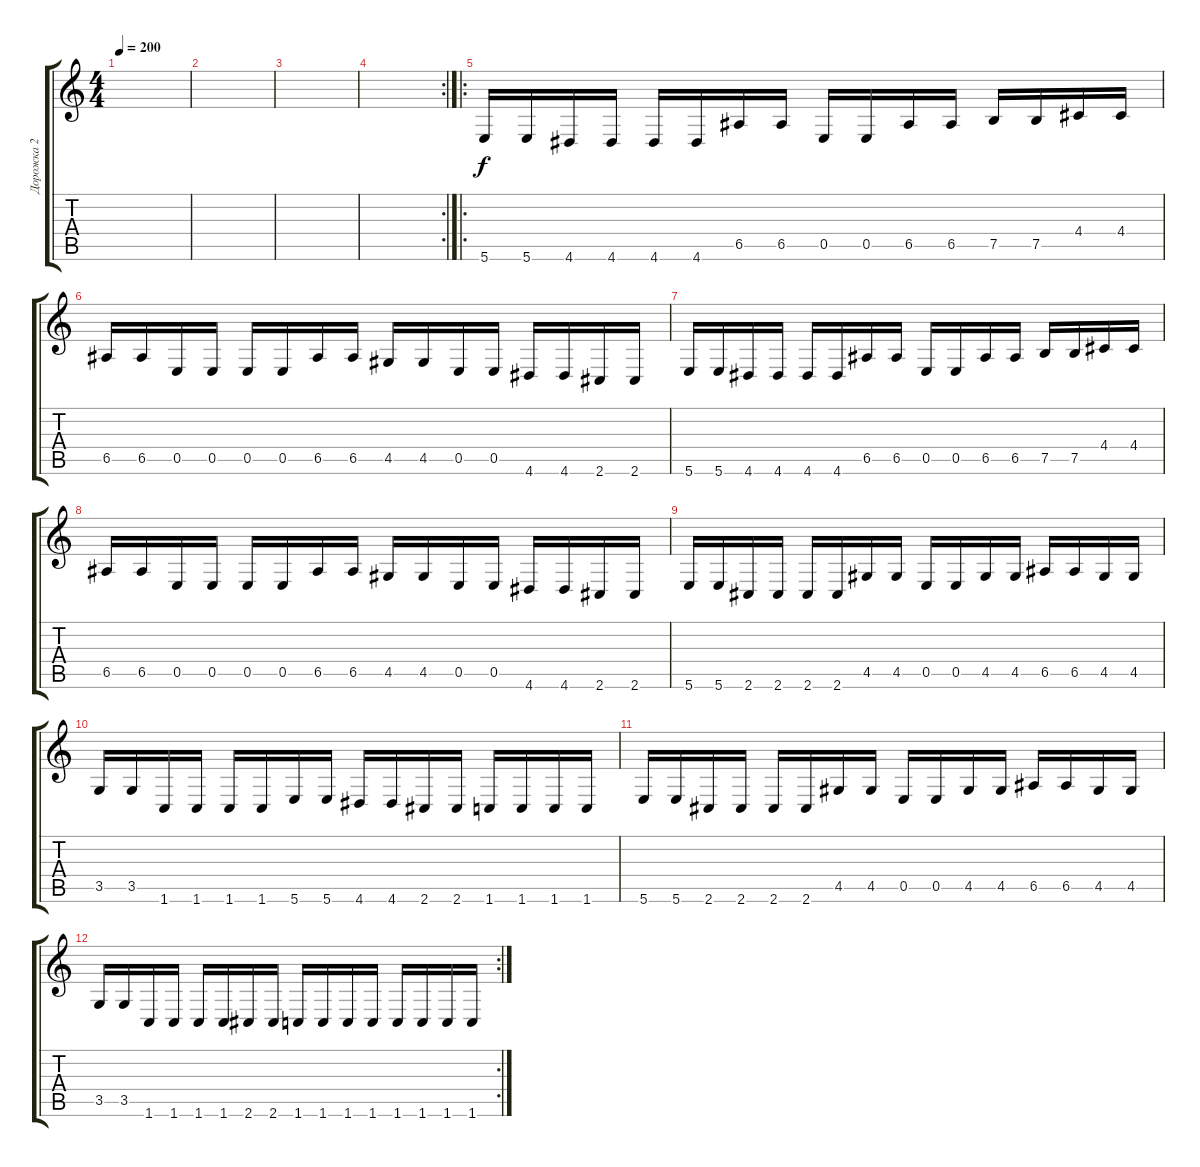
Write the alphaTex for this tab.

\track ("Дорожка 2" "Дорожка 2") {instrument distortionguitar}
\staff {score tabs}
\tuning (B3 Gb3 D3 A2 E2 B1) {hide}
\ts (4 4)
\tempo 200
\clef g2
\ks c
|
|
|
\rc 2
|
\ro
5.6.16 5.6.16 4.6.16 4.6.16 4.6.16 4.6.16 6.5.16 6.5.16 0.5.16 0.5.16 6.5.16 6.5.16 7.5.16 7.5.16 4.4.16 4.4.16 |
6.5.16 6.5.16 0.5.16 0.5.16 0.5.16 0.5.16 6.5.16 6.5.16 4.5.16 4.5.16 0.5.16 0.5.16 4.6.16 4.6.16 2.6.16 2.6.16 |
5.6.16 5.6.16 4.6.16 4.6.16 4.6.16 4.6.16 6.5.16 6.5.16 0.5.16 0.5.16 6.5.16 6.5.16 7.5.16 7.5.16 4.4.16 4.4.16 |
6.5.16 6.5.16 0.5.16 0.5.16 0.5.16 0.5.16 6.5.16 6.5.16 4.5.16 4.5.16 0.5.16 0.5.16 4.6.16 4.6.16 2.6.16 2.6.16 |
5.6.16 5.6.16 2.6.16 2.6.16 2.6.16 2.6.16 4.5.16 4.5.16 0.5.16 0.5.16 4.5.16 4.5.16 6.5.16 6.5.16 4.5.16 4.5.16 |
3.5.16 3.5.16 1.6.16 1.6.16 1.6.16 1.6.16 5.6.16 5.6.16 4.6.16 4.6.16 2.6.16 2.6.16 1.6.16 1.6.16 1.6.16 1.6.16 |
5.6.16 5.6.16 2.6.16 2.6.16 2.6.16 2.6.16 4.5.16 4.5.16 0.5.16 0.5.16 4.5.16 4.5.16 6.5.16 6.5.16 4.5.16 4.5.16 |
\rc 2
3.5.16 3.5.16 1.6.16 1.6.16 1.6.16 1.6.16 2.6.16 2.6.16 1.6.16 1.6.16 1.6.16 1.6.16 1.6.16 1.6.16 1.6.16 1.6.16
